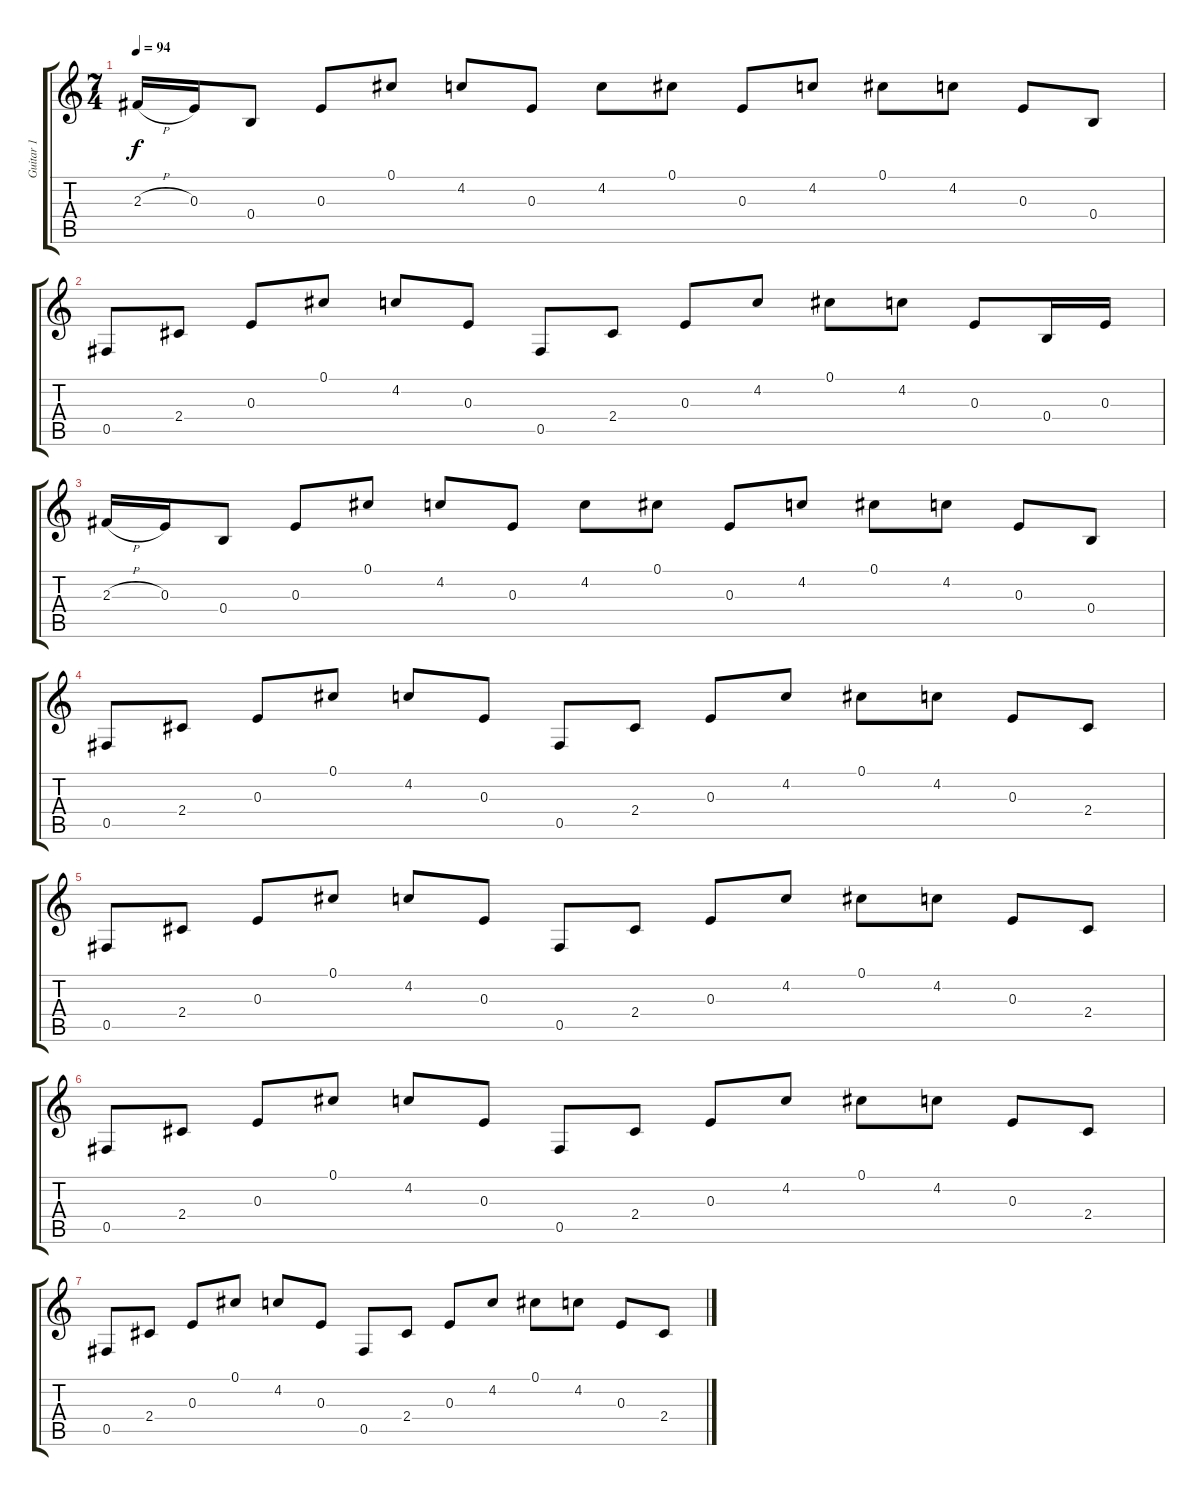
\track ("Guitar 1" "Guitar 1") {instrument acousticguitarnylon}
\staff {score tabs}
\tuning (Db4 Ab3 E3 B2 Gb2 Db2) {hide}
\ts (7 4)
\tempo 94
\clef g2
\ks c
2.3{h}.16{dy f} 0.3.16 0.4.8 0.3.8 0.1.8 4.2.8 0.3.8 4.2.8 0.1.8 0.3.8 4.2.8 0.1.8 4.2.8 0.3.8 0.4.8 |
0.5.8 2.4.8 0.3.8 0.1.8 4.2.8 0.3.8 0.5.8 2.4.8 0.3.8 4.2.8 0.1.8 4.2.8 0.3.8 0.4.16 0.3.16 |
2.3{h}.16 0.3.16 0.4.8 0.3.8 0.1.8 4.2.8 0.3.8 4.2.8 0.1.8 0.3.8 4.2.8 0.1.8 4.2.8 0.3.8 0.4.8 |
0.5.8 2.4.8 0.3.8 0.1.8 4.2.8 0.3.8 0.5.8 2.4.8 0.3.8 4.2.8 0.1.8 4.2.8 0.3.8 2.4.8 |
0.5.8 2.4.8 0.3.8 0.1.8 4.2.8 0.3.8 0.5.8 2.4.8 0.3.8 4.2.8 0.1.8 4.2.8 0.3.8 2.4.8 |
0.5.8 2.4.8 0.3.8 0.1.8 4.2.8 0.3.8 0.5.8 2.4.8 0.3.8 4.2.8 0.1.8 4.2.8 0.3.8 2.4.8 |
0.5.8{volume 2} 2.4.8 0.3.8 0.1.8 4.2.8 0.3.8 0.5.8 2.4.8 0.3.8 4.2.8 0.1.8 4.2.8 0.3.8 2.4.8
